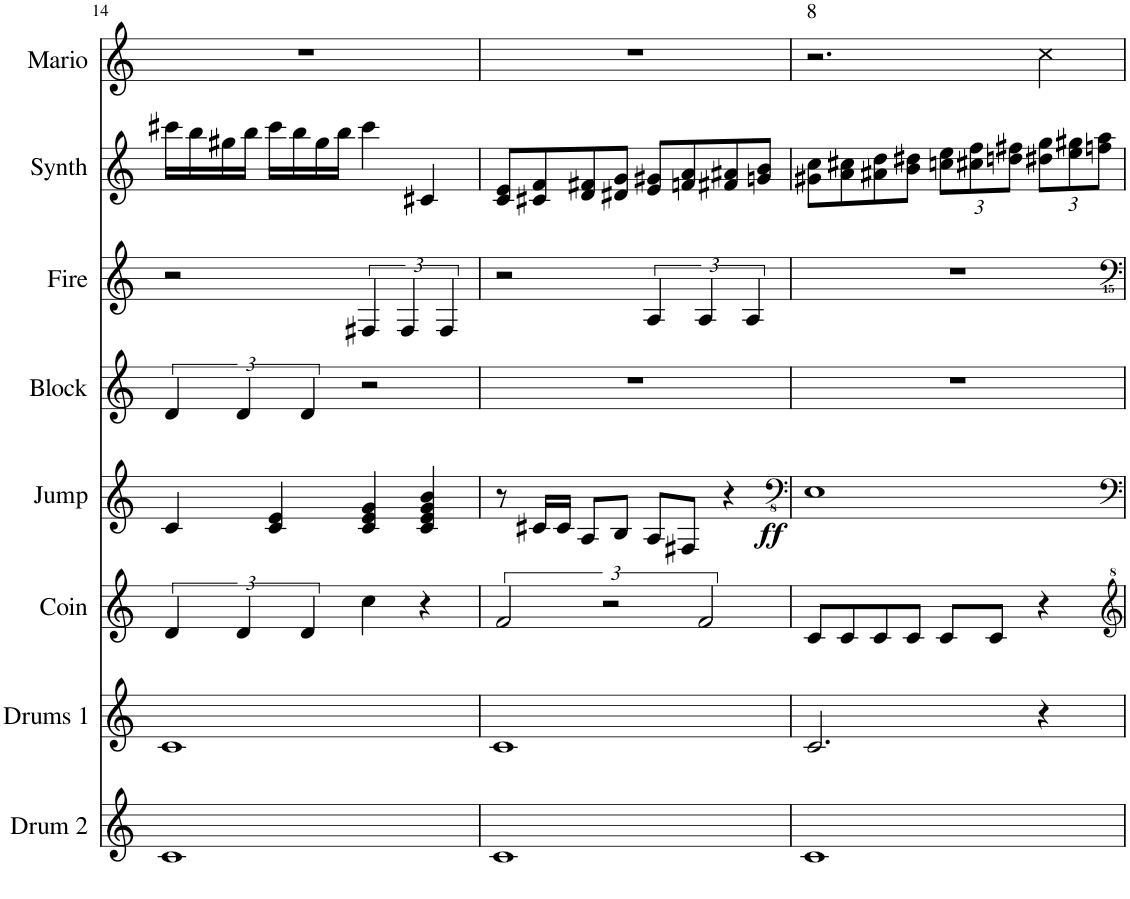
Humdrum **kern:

**kern	**kern	**kern	**kern	**dynam	**kern	**kern	**kern	**kern
*part8	*part7	*part6	*part5	*part5	*part4	*part3	*part2	*part1
*staff8	*staff7	*staff6	*staff5	*staff5	*staff4	*staff3	*staff2	*staff1
*I"Drum Loop 2 (synth)	*I"Drum Loop 1 (Sampled)	*I"Coin Sound	*I"Jump Sound	*	*I"Block Sound	*I"Fireball	*I"Synth lead	*I"Mario Sounds (varied)
*I'Drum 2	*I'Drums 1	*I'Coin	*I'Jump	*	*I'Block	*I'Fire	*I'Synth	*I'Mario
!!LO:PB:g=z
*clefG2	*clefG2	*clefG2	*clefG2	*	*clefG2	*clefG2	*clefG2	*clefG2
*k[]	*k[]	*k[]	*k[]	*	*k[]	*k[]	*k[]	*k[]
*M4/4	*M4/4	*M4/4	*M4/4	*	*M4/4	*M4/4	*M4/4	*M4/4
=14	=14	=14	=14	=14	=14	=14	=14	=14
1c	1c	6d/	4c/	.	6d/	2r	16ccc#X\LL	1r
.	.	.	.	.	.	.	16bb\	.
.	.	.	.	.	.	.	16gg#X\	.
.	.	6d/	.	.	6d/	.	.	.
.	.	.	.	.	.	.	16bb\JJ	.
.	.	.	4c/ 4e/	.	.	.	16ccc#\LL	.
.	.	.	.	.	.	.	16bb\	.
.	.	6d/	.	.	6d/	.	.	.
.	.	.	.	.	.	.	16gg#\	.
.	.	.	.	.	.	.	16bb\JJ	.
.	.	4cc\	4c/ 4e/ 4g/	.	2r	6F#X/	4ccc#\	.
.	.	.	.	.	.	6F#/	.	.
.	.	4r	4c/ 4e/ 4g/ 4b/	.	.	.	4c#X/	.
.	.	.	.	.	.	6F#/	.	.
=15	=15	=15	=15	=15	=15	=15	=15	=15
1c	1c	3f/	8r	.	1r	2r	8c/ 8e/L	1r
.	.	.	16c#X/LL	.	.	.	8c#X/ 8f/	.
.	.	.	16c#/JJ	.	.	.	.	.
.	.	.	8A/L	.	.	.	8d/ 8f#X/	.
.	.	3r	.	.	.	.	.	.
.	.	.	8B/J	.	.	.	8d#X/ 8g/J	.
.	.	.	8A/L	.	.	6A/	8e/ 8g#X/L	.
.	.	.	8F#X/J	.	.	.	8fn/ 8a/	.
.	.	3f/	.	.	.	6A/	.	.
.	.	.	4r	.	.	.	8f#X/ 8a#X/	.
.	.	.	.	.	.	6A/	.	.
.	.	.	.	.	.	.	8gn/ 8b/J	.
=16	=16	=16	=16	=16	=16	=16	=16	=16
*	*	*	*clefFv4	*	*	*	*	*
!	!	!	!	!	!	!	!	!LO:TX:a:t=8
!	!	!	!	!LO:DY:b	!	!	!	!
1c	2.c/	8c/L	1EE	ff	1r	1r	8g#X\ 8cc\L	2.r
.	.	8c/	.	.	.	.	8a\ 8cc#X\	.
.	.	8c/	.	.	.	.	8a#X\ 8dd\	.
.	.	8c/J	.	.	.	.	8b\ 8dd#X\J	.
*	*	*	*	*	*	*	*Xbrackettup	*
.	.	8c/L	.	.	.	.	12ccn\ 12ee\L	.
.	.	.	.	.	.	.	12cc#X\ 12ff\	.
.	.	8c/J	.	.	.	.	.	.
.	.	.	.	.	.	.	12ddn\ 12ff#X\J	.
.	4r	4r	.	.	.	.	12dd#X\ 12gg\L	4cc\
.	.	.	.	.	.	.	12ee\ 12gg#X\	.
.	.	.	.	.	.	.	12ffn\ 12aa\J	.
=	=	=	=	=	=	=	=	=
*-	*-	*-	*-	*-	*-	*-	*-	*-
